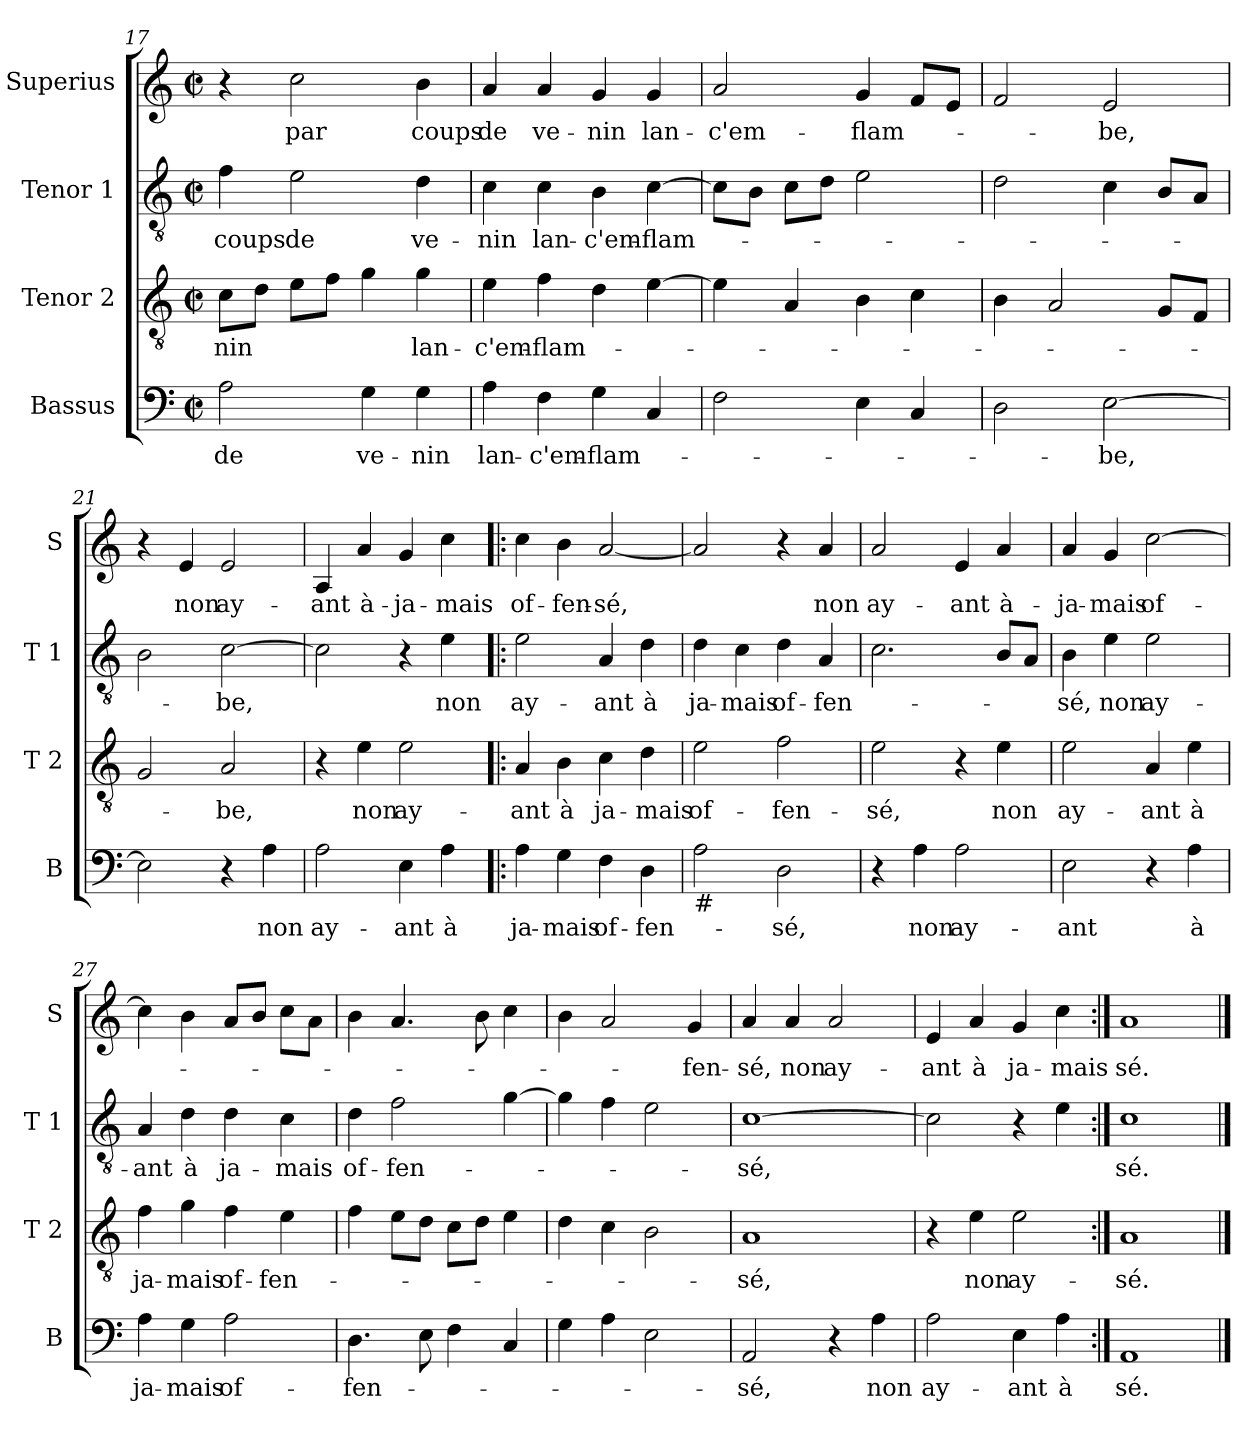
**kern	**text	**kern	**text	**kern	**text	**kern	**text
*part4	*part4	*part3	*part3	*part2	*part2	*part1	*part1
*staff4	*staff4	*staff3	*staff3	*staff2	*staff2	*staff1	*staff1
*I"Bassus	*	*I"Tenor 2	*	*I"Tenor 1	*	*I"Superius	*
*I'B	*	*I'T 2	*	*I'T 1	*	*I'S	*
*clefF4	*	*clefGv2	*	*clefGv2	*	*clefG2	*
*k[]	*	*k[]	*	*k[]	*	*k[]	*
*C:	*	*C:	*	*C:	*	*C:	*
*M2/2	*	*M2/2	*	*M2/2	*	*M2/2	*
*met(c|)	*	*met(c|)	*	*met(c|)	*	*met(c|)	*
=17	=17	=17	=17	=17	=17	=17	=17
2A\	de	8c\L	-nin	4f\	coups	4r	.
.	.	8d\J	.	.	.	.	.
.	.	8e\L	.	2e\	de	2cc\	par
.	.	8f\J	.	.	.	.	.
4G\	ve-	4g\	.	.	.	.	.
4G\	-nin	4g\	lan-	4d\	ve-	4b\	coups
=18	=18	=18	=18	=18	=18	=18	=18
4A\	lan-	4e\	-c'em-	4c\	-nin	4a/	de
4F\	-c'em-	4f\	-flam-	4c\	lan-	4a/	ve-
4G\	-flam-	4d\	.	4B\	-c'em-	4g/	-nin
4C/	.	[4e\	.	[4c\	-flam-	4g/	lan-
=19	=19	=19	=19	=19	=19	=19	=19
2F\	.	4e\]	.	8c\L]	.	2a/	-c'em-
.	.	.	.	8B\J	.	.	.
.	.	4A/	.	8c\L	.	.	.
.	.	.	.	8d\J	.	.	.
4E\	.	4B\	.	2e\	.	4g/	-flam-
4C/	.	4c\	.	.	.	8f/L	.
.	.	.	.	.	.	8e/J	.
=20	=20	=20	=20	=20	=20	=20	=20
2D\	.	4B\	.	2d\	.	2f/	.
.	.	2A/	.	.	.	.	.
[2E\	-be,	.	.	4c\	.	2e/	-be,
.	.	8G/L	.	8B/L	.	.	.
.	.	8F/J	.	8A/J	.	.	.
!!LO:LB:g=z
=21	=21	=21	=21	=21	=21	=21	=21
2E\]	.	2G/	.	2B\	.	4r	.
.	.	.	.	.	.	4e/	non
4r	.	2A/	-be,	[2c\	-be,	2e/	ay-
4A\	non	.	.	.	.	.	.
=22	=22	=22	=22	=22	=22	=22	=22
2A\	ay-	4r	.	2c\]	.	4A/	-ant
.	.	4e\	non	.	.	4a/	à-
4E\	-ant	2e\	ay-	4r	.	4g/	-ja-
4A\	à	.	.	4e\	non	4cc\	-mais
=23!|:	=23!|:	=23!|:	=23!|:	=23!|:	=23!|:	=23!|:	=23!|:
4A\	ja-	4A/	-ant	2e\	ay-	4cc\	of-
4G\	-mais	4B\	à	.	.	4b\	-fen-
4F\	of-	4c\	ja-	4A/	-ant	[2a/	-sé,
4D\	-fen-	4d\	-mais	4d\	à	.	.
=24	=24	=24	=24	=24	=24	=24	=24
!LO:TX:b:t=#	!	!	!	!	!	!	!
2A\	.	2e\	of-	4d\	ja-	2a/]	.
.	.	.	.	4c\	-mais	.	.
2D\	-sé,	2f\	-fen-	4d\	of-	4r	.
.	.	.	.	4A/	-fen-	4a/	non
=25	=25	=25	=25	=25	=25	=25	=25
4r	.	2e\	-sé,	2.c\	.	2a/	ay-
4A\	non	.	.	.	.	.	.
2A\	ay-	4r	.	.	.	4e/	-ant
.	.	4e\	non	8B/L	.	4a/	à-
.	.	.	.	8A/J	.	.	.
=26	=26	=26	=26	=26	=26	=26	=26
2E\	-ant	2e\	ay-	4B\	-sé,	4a/	-ja-
.	.	.	.	4e\	non	4g/	-mais
4r	.	4A/	-ant	2e\	ay-	[2cc\	of-
4A\	à	4e\	à	.	.	.	.
!!LO:LB:g=z
=27	=27	=27	=27	=27	=27	=27	=27
4A\	ja-	4f\	ja-	4A/	-ant	4cc\]	.
4G\	-mais	4g\	-mais	4d\	à	4b\	.
2A\	of-	4f\	of-	4d\	ja-	8a/L	.
.	.	.	.	.	.	8b/J	.
.	.	4e\	-fen-	4c\	-mais	8cc\L	.
.	.	.	.	.	.	8a\J	.
=28	=28	=28	=28	=28	=28	=28	=28
4.D\	-fen-	4f\	.	4d\	of-	4b\	.
.	.	8e\L	.	2f\	-fen-	4.a/	.
8E\	.	8d\J	.	.	.	.	.
4F\	.	8c\L	.	.	.	.	.
.	.	8d\J	.	.	.	8b\	.
4C/	.	4e\	.	[4g\	.	4cc\	.
=29	=29	=29	=29	=29	=29	=29	=29
4G\	.	4d\	.	4g\]	.	4b\	.
4A\	.	4c\	.	4f\	.	2a/	.
2E\	.	2B\	.	2e\	.	.	.
.	.	.	.	.	.	4g/	-fen-
=30	=30	=30	=30	=30	=30	=30	=30
2AA/	-sé,	1A	-sé,	[1c	-sé,	4a/	-sé,
.	.	.	.	.	.	4a/	non
4r	.	.	.	.	.	2a/	ay-
4A\	non	.	.	.	.	.	.
=31	=31	=31	=31	=31	=31	=31	=31
2A\	ay-	4r	.	2c\]	.	4e/	-ant
.	.	4e\	non	.	.	4a/	à
4E\	-ant	2e\	ay-	4r	.	4g/	ja-
4A\	à	.	.	4e\	.	4cc\	-mais
=32:|!	=32:|!	=32:|!	=32:|!	=32:|!	=32:|!	=32:|!	=32:|!
1AA	sé.	1A	-sé.	1c	sé.	1a	sé.
==	==	==	==	==	==	==	==
*-	*-	*-	*-	*-	*-	*-	*-
